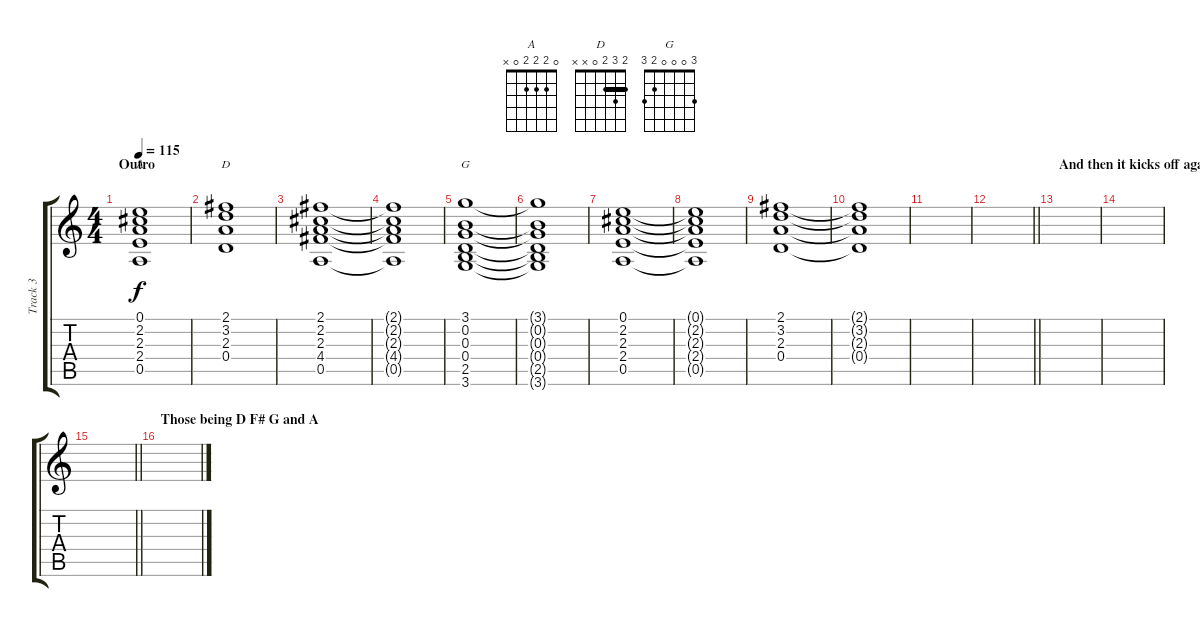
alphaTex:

\track ("Track 3" "Track 3") {instrument distortionguitar}
\staff {score tabs}
\tuning (E4 B3 G3 D3 A2 E2) {hide}
\chord ("A" 0 2 2 2 0 x)
\chord ("D" 2 3 2 0 x x) {barre 2}
\chord ("G" 3 0 0 0 2 3)
\ts (4 4)
\section ("" "Outro")
\tempo 115
\clef g2
\ks c
(0.1 2.2 2.3 2.4 0.5).1{ch "A" dy f} |
(2.1 3.2 2.3 0.4).1{ch "D"} |
(2.1 2.2 2.3 4.4 0.5).1 |
(2.1{t} 2.2{t} 2.3{t} 4.4{t} 0.5{t}).1 |
(3.1 0.2 0.3 0.4 2.5 3.6).1{ch "G"} |
(3.1{t} 0.2{t} 0.3{t} 0.4{t} 2.5{t} 3.6{t}).1 |
(0.1 2.2 2.3 2.4 0.5).1 |
(0.1{t} 2.2{t} 2.3{t} 2.4{t} 0.5{t}).1 |
(2.1 3.2 2.3 0.4).1 |
(2.1{t} 3.2{t} 2.3{t} 0.4{t}).1 |
|
\barLineRight lightlight
|
\section ("" "And then it kicks off again using chords from verse")
|
|
\barLineRight lightlight
|
\section ("" "Those being D F# G and A")
